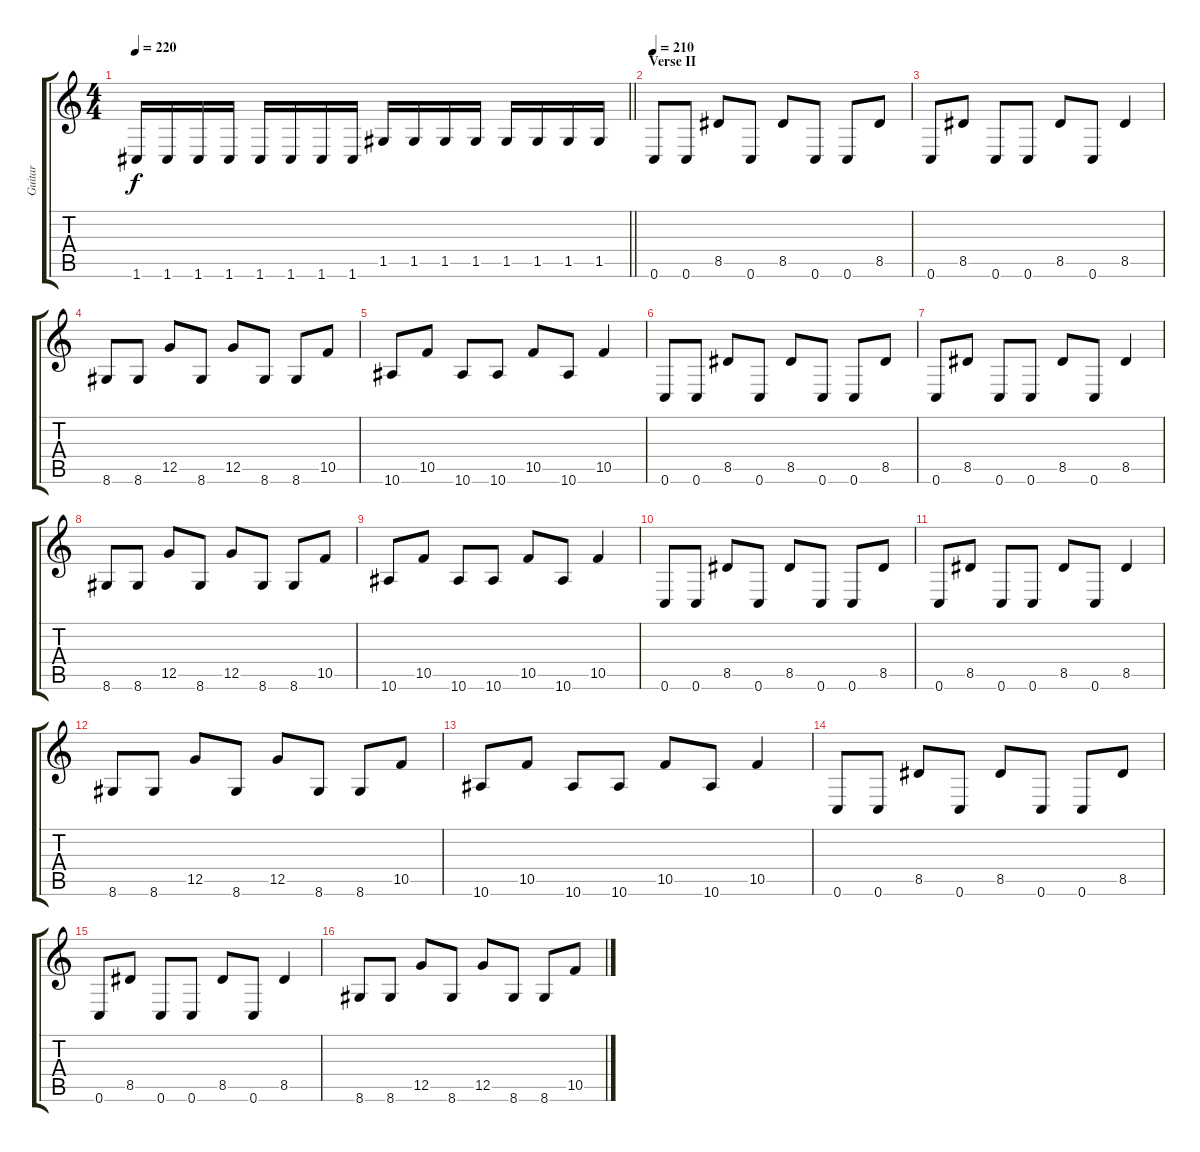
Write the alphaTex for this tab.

\track ("Guitar" "Guitar") {instrument distortionguitar}
\staff {score tabs}
\tuning (D4 A3 F3 C3 G2 C2) {hide}
\ts (4 4)
\tempo 220
\clef g2
\barLineRight lightlight
\ks c
1.6.16{dy f} 1.6.16 1.6.16 1.6.16 1.6.16 1.6.16 1.6.16 1.6.16 1.5.16 1.5.16 1.5.16 1.5.16 1.5.16 1.5.16 1.5.16 1.5.16 |
\section ("" "Verse II")
\tempo 210
0.6.8{balance 0} 0.6.8 8.5.8 0.6.8 8.5.8 0.6.8 0.6.8 8.5.8 |
0.6.8 8.5.8 0.6.8 0.6.8 8.5.8 0.6.8 8.5.4 |
8.6.8 8.6.8 12.5.8 8.6.8 12.5.8 8.6.8 8.6.8 10.5.8 |
10.6.8 10.5.8 10.6.8 10.6.8 10.5.8 10.6.8 10.5.4 |
0.6.8 0.6.8 8.5.8 0.6.8 8.5.8 0.6.8 0.6.8 8.5.8 |
0.6.8 8.5.8 0.6.8 0.6.8 8.5.8 0.6.8 8.5.4 |
8.6.8 8.6.8 12.5.8 8.6.8 12.5.8 8.6.8 8.6.8 10.5.8 |
10.6.8 10.5.8 10.6.8 10.6.8 10.5.8 10.6.8 10.5.4 |
0.6.8 0.6.8 8.5.8 0.6.8 8.5.8 0.6.8 0.6.8 8.5.8 |
0.6.8 8.5.8 0.6.8 0.6.8 8.5.8 0.6.8 8.5.4 |
8.6.8 8.6.8 12.5.8 8.6.8 12.5.8 8.6.8 8.6.8 10.5.8 |
10.6.8 10.5.8 10.6.8 10.6.8 10.5.8 10.6.8 10.5.4 |
0.6.8 0.6.8 8.5.8 0.6.8 8.5.8 0.6.8 0.6.8 8.5.8 |
0.6.8 8.5.8 0.6.8 0.6.8 8.5.8 0.6.8 8.5.4 |
8.6.8 8.6.8 12.5.8 8.6.8 12.5.8 8.6.8 8.6.8 10.5.8
